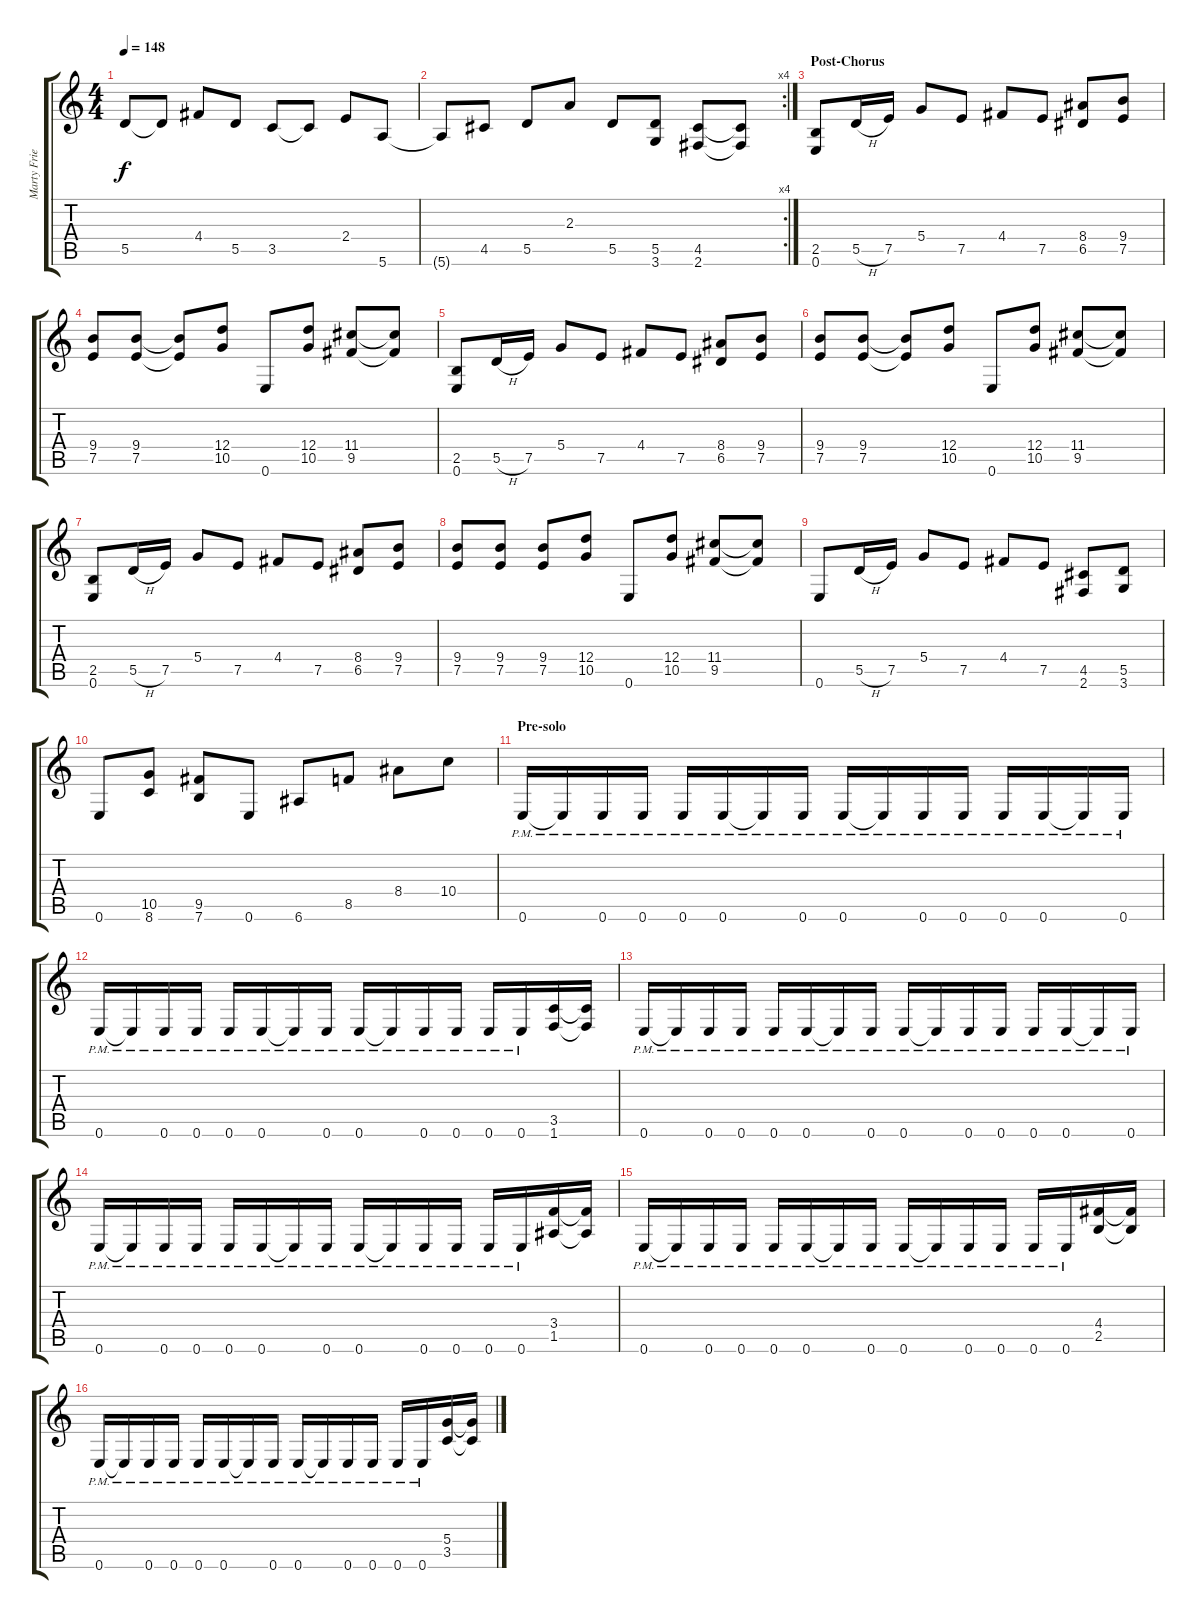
\track ("Marty Friedman" "Marty Frie") {instrument distortionguitar}
\staff {score tabs}
\tuning (E4 B3 G3 D3 A2 E2) {hide}
\ts (4 4)
\tempo 148
\clef g2
\ks c
5.5.8{dy f} 5.5{t}.8 4.4.8 5.5.8 3.5.8 3.5{t}.8 2.4.8 5.6.8 |
\rc 4
5.6{t}.8 4.5.8 5.5.8 2.3.8 5.5.8 (5.5 3.6).8 (4.5 2.6).8 (4.5{t} 2.6{t}).8 |
\section ("" "Post-Chorus")
(2.5 0.6).8 5.5{h}.16 7.5.16 5.4.8 7.5.8 4.4.8 7.5.8 (8.4 6.5).8 (9.4 7.5).8 |
(9.4 7.5).8 (9.4 7.5).8 (9.4{t} 7.5{t}).8 (12.4 10.5).8 0.6.8 (12.4 10.5).8 (11.4 9.5).8 (11.4{t} 9.5{t}).8 |
(2.5 0.6).8 5.5{h}.16 7.5.16 5.4.8 7.5.8 4.4.8 7.5.8 (8.4 6.5).8 (9.4 7.5).8 |
(9.4 7.5).8 (9.4 7.5).8 (9.4{t} 7.5{t}).8 (12.4 10.5).8 0.6.8 (12.4 10.5).8 (11.4 9.5).8 (11.4{t} 9.5{t}).8 |
(2.5 0.6).8 5.5{h}.16 7.5.16 5.4.8 7.5.8 4.4.8 7.5.8 (8.4 6.5).8 (9.4 7.5).8 |
(9.4 7.5).8 (9.4 7.5).8 (9.4 7.5).8 (12.4 10.5).8 0.6.8 (12.4 10.5).8 (11.4 9.5).8 (11.4{t} 9.5{t}).8 |
0.6.8 5.5{h}.16 7.5.16 5.4.8 7.5.8 4.4.8 7.5.8 (4.5 2.6).8 (5.5 3.6).8 |
0.6.8 (10.5 8.6).8 (9.5 7.6).8 0.6.8 6.6.8 8.5.8 8.4.8 10.4.8 |
\section ("" "Pre-solo")
0.6{pm}.16 0.6{pm t}.16 0.6{pm}.16 0.6{pm}.16 0.6{pm}.16 0.6{pm}.16 0.6{pm t}.16 0.6{pm}.16 0.6{pm}.16 0.6{pm t}.16 0.6{pm}.16 0.6{pm}.16 0.6{pm}.16 0.6{pm}.16 0.6{pm t}.16 0.6{pm}.16 |
0.6{pm}.16 0.6{pm t}.16 0.6{pm}.16 0.6{pm}.16 0.6{pm}.16 0.6{pm}.16 0.6{pm t}.16 0.6{pm}.16 0.6{pm}.16 0.6{pm t}.16 0.6{pm}.16 0.6{pm}.16 0.6{pm}.16 0.6{pm}.16 (3.5 1.6).16 (3.5{t} 1.6{t}).16 |
0.6{pm}.16 0.6{pm t}.16 0.6{pm}.16 0.6{pm}.16 0.6{pm}.16 0.6{pm}.16 0.6{pm t}.16 0.6{pm}.16 0.6{pm}.16 0.6{pm t}.16 0.6{pm}.16 0.6{pm}.16 0.6{pm}.16 0.6{pm}.16 0.6{pm t}.16 0.6{pm}.16 |
0.6{pm}.16 0.6{pm t}.16 0.6{pm}.16 0.6{pm}.16 0.6{pm}.16 0.6{pm}.16 0.6{pm t}.16 0.6{pm}.16 0.6{pm}.16 0.6{pm t}.16 0.6{pm}.16 0.6{pm}.16 0.6{pm}.16 0.6{pm}.16 (3.4 1.5).16 (3.4{t} 1.5{t}).16 |
0.6{pm}.16 0.6{pm t}.16 0.6{pm}.16 0.6{pm}.16 0.6{pm}.16 0.6{pm}.16 0.6{pm t}.16 0.6{pm}.16 0.6{pm}.16 0.6{pm t}.16 0.6{pm}.16 0.6{pm}.16 0.6{pm}.16 0.6{pm}.16 (4.4 2.5).16 (4.4{t} 2.5{t}).16 |
0.6{pm}.16 0.6{pm t}.16 0.6{pm}.16 0.6{pm}.16 0.6{pm}.16 0.6{pm}.16 0.6{pm t}.16 0.6{pm}.16 0.6{pm}.16 0.6{pm t}.16 0.6{pm}.16 0.6{pm}.16 0.6{pm}.16 0.6{pm}.16 (5.4 3.5).16 (5.4{t} 3.5{t}).16
